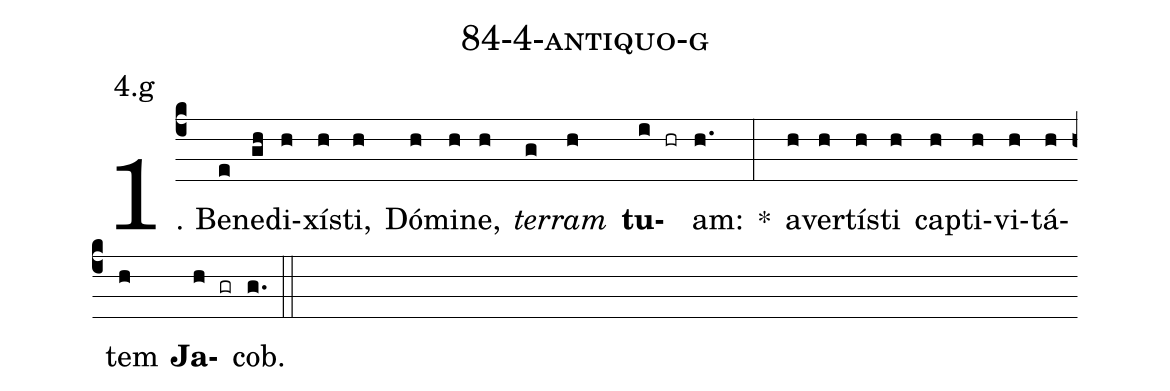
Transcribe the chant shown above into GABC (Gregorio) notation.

name: 84-4-antiquo-g;
annotation: 4.g;
%%
(c4)1. Be(e)ne(gh)di(h)xís(h)ti,(h) Dó(h)mi(h)ne,(h) <i>ter</i>(g)<i>ram</i>(h) <b>tu</b>(i hr)am:(h.) *(:) a(h)ver(h)tís(h)ti(h) cap(h)ti(h)vi(h)tá(h)tem(h) <b>Ja</b>(h gr)cob.(g.) (::)
